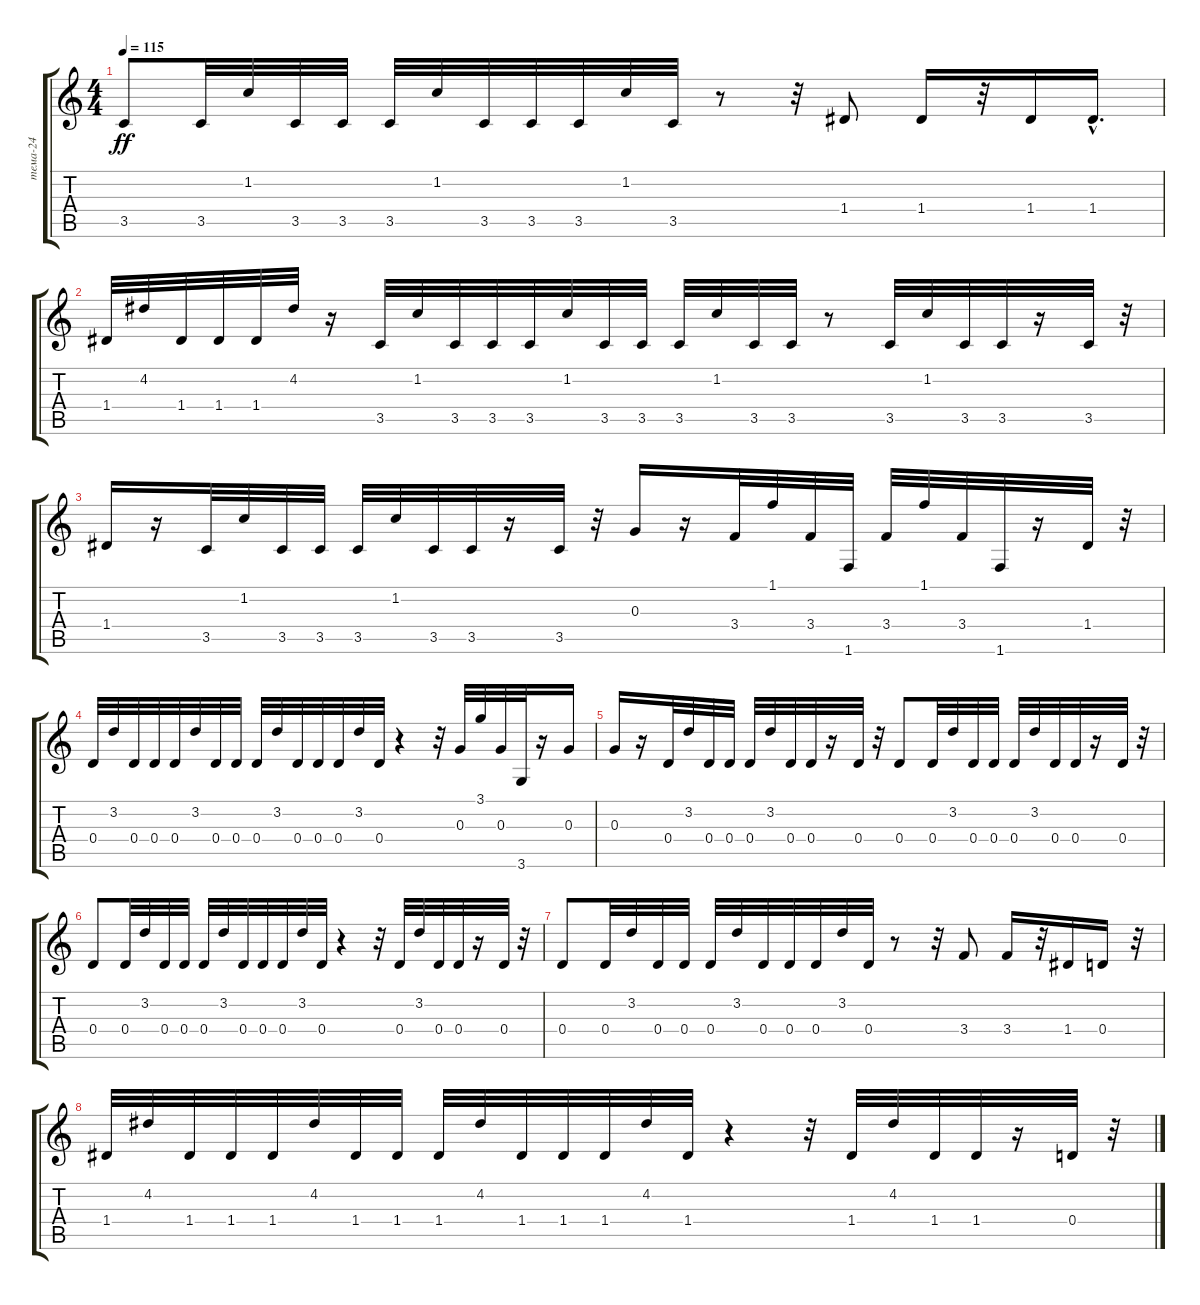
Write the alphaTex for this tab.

\track ("тема-24" "тема-24") {instrument overdrivenguitar}
\staff {score tabs}
\tuning (E4 B3 G3 D3 A2 E2) {hide}
\ts (4 4)
\tempo 115
\clef g2
\ks c
3.5.8{dy ff} 3.5.32 1.2.32 3.5.32 3.5.32 3.5.32 1.2.32 3.5.32 3.5.32 3.5.32 1.2.32 3.5.32 r.8 r.32 1.4.8 1.4.16 r.32 1.4.16 1.4{hac}.16{d} |
1.4.32 4.2.32 1.4.32 1.4.32 1.4.32 4.2.32 r.16 3.5.32 1.2.32 3.5.32 3.5.32 3.5.32 1.2.32 3.5.32 3.5.32 3.5.32 1.2.32 3.5.32 3.5.32 r.8 3.5.32 1.2.32 3.5.32 3.5.32 r.16 3.5.32 r.32 |
1.4.16 r.16 3.5.32 1.2.32 3.5.32 3.5.32 3.5.32 1.2.32 3.5.32 3.5.32 r.16 3.5.32 r.32 0.3.16 r.16 3.4.32 1.1.32 3.4.32 1.6.32 3.4.32 1.1.32 3.4.32 1.6.32 r.16 1.4.32 r.32 |
0.4.32 3.2.32 0.4.32 0.4.32 0.4.32 3.2.32 0.4.32 0.4.32 0.4.32 3.2.32 0.4.32 0.4.32 0.4.32 3.2.32 0.4.32 r.4 r.32 0.3.32 3.1.32 0.3.32 3.6.32 r.16 0.3.16 |
0.3.16 r.16 0.4.32 3.2.32 0.4.32 0.4.32 0.4.32 3.2.32 0.4.32 0.4.32 r.16 0.4.32 r.32 0.4.8 0.4.32 3.2.32 0.4.32 0.4.32 0.4.32 3.2.32 0.4.32 0.4.32 r.16 0.4.32 r.32 |
0.4.8 0.4.32 3.2.32 0.4.32 0.4.32 0.4.32 3.2.32 0.4.32 0.4.32 0.4.32 3.2.32 0.4.32 r.4 r.32 0.4.32 3.2.32 0.4.32 0.4.32 r.16 0.4.32 r.32 |
0.4.8 0.4.32 3.2.32 0.4.32 0.4.32 0.4.32 3.2.32 0.4.32 0.4.32 0.4.32 3.2.32 0.4.32 r.8 r.32 3.4.8 3.4.16 r.32 1.4.16 0.4.16 r.32 |
1.4.32 4.2.32 1.4.32 1.4.32 1.4.32 4.2.32 1.4.32 1.4.32 1.4.32 4.2.32 1.4.32 1.4.32 1.4.32 4.2.32 1.4.32 r.4 r.32 1.4.32 4.2.32 1.4.32 1.4.32 r.16 0.4.32 r.32
